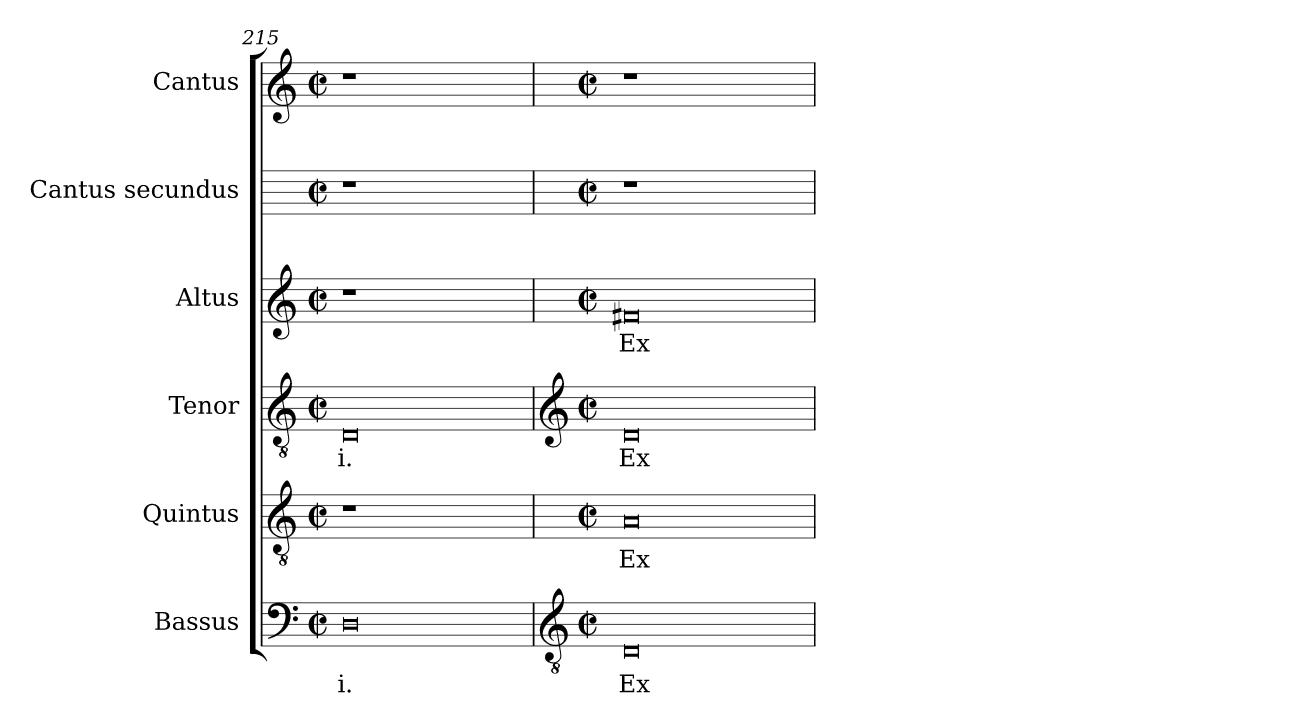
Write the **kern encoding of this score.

**kern	**text	**kern	**text	**kern	**text	**kern	**text	**kern	**kern
*part6	*part6	*part5	*part5	*part4	*part4	*part3	*part3	*part2	*part1
*staff6	*staff6	*staff5	*staff5	*staff4	*staff4	*staff3	*staff3	*staff2	*staff1
*I"Bassus	*	*I"Quintus	*	*I"Tenor	*	*I"Altus	*	*I"Cantus  secundus	*I"Cantus
*I'B	*	*I'Q	*	*I'T	*	*I'A	*	*	*I'C
*clefF4	*	*clefGv2	*	*clefGv2	*	*clefG2	*	*	*clefG2
*k[]	*	*k[]	*	*k[]	*	*k[]	*	*k[]	*k[]
*C:	*	*C:	*	*C:	*	*C:	*	*C:	*C:
*M2/2	*	*M2/2	*	*M2/2	*	*M2/2	*	*M2/2	*M2/2
*met(c|)	*	*met(c|)	*	*met(c|)	*	*met(c|)	*	*met(c|)	*met(c|)
=215	=215	=215	=215	=215	=215	=215	=215	=215	=215
!	!LO:LY:b:cj	!	!	!	!LO:LY:b:cj	!	!	!	!
0D	i.	1r	.	0D	i.	1r	.	1r	1r
.	.	1ryy	.	.	.	1ryy	.	1ryy	1ryy
!!LO:PB:g=z
=216!	=216!	=216!	=216!	=216!	=216!	=216!	=216!	=216!	=216!
*clefGv2	*	*	*	*clefG2	*	*	*	*	*
*M2/2	*	*M2/2	*	*M2/2	*	*M2/2	*	*M2/2	*M2/2
*met(c|)	*	*met(c|)	*	*met(c|)	*	*met(c|)	*	*met(c|)	*met(c|)
!	!LO:LY:b:cj	!	!LO:LY:b:cj	!	!LO:LY:b:cj	!	!LO:LY:b:cj	!	!
0D	Ex	0A	Ex	0d	Ex	0f#X	Ex-	1r	1r
.	.	.	.	.	.	.	.	1ryy	1ryy
=	=	=	=	=	=	=	=	=	=
*-	*-	*-	*-	*-	*-	*-	*-	*-	*-
